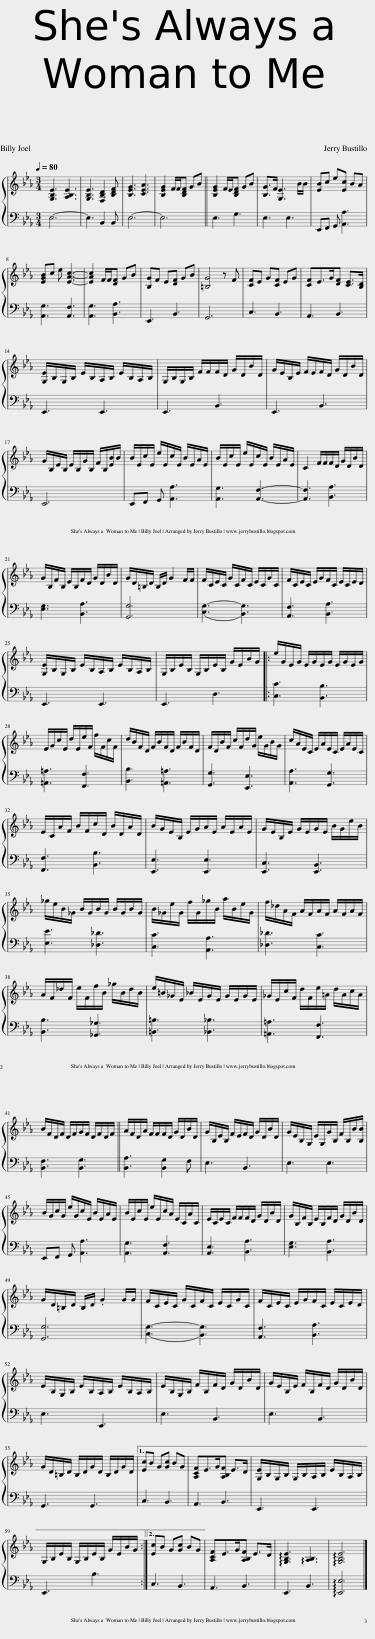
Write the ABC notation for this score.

X:1
%%score { 1 | 2 }
L:1/8
Q:1/4=80
M:3/4
I:linebreak $
K:Eb
V:1 treble
V:2 bass
V:1
 [G,B,E]3 [A,B,E]3 | [G,B,E]3 [F,B,D]2 [B,DF] | [B,EG]3 [CEA]3 | [B,EG]2 F/F/[B,DF] GB || [B,EG]2 F/E/[B,DF] GB | %5
 [B,G]>F [G,E]3 B/B/ | [EB]c e[Ec] BA |$ [EGB]c e [EAc]3- | [EAc]2 F/F/[DF] GB | [B,G]F E[DF] GB | %10
 [=B,G]4 z F | [CF]E G[CF] EG | [CF]E>G[DF] [CE]>[B,D] |$ [G,E]/B,/G,/B,/ E/B,/A,/B,/ E/B,/A,/B,/ | G,/B,/G,/B,/ F/F/F/D/ G/D/B/D/ | %15
 G/E/B,/E/ F/E/F/D/ G/D/B/D/ |$ G/B,/E/B,/ E/B,/G/B,/ F/B,/[EB]/B/ | B/E/c/E/ e/E/c/E/ B/E/A/E/ | B/E/c/E/ e/E/c/E/ B/E/A/E/ | C2 F/F/F/D/ G/D/B/D/ |$ %20
 G/B,/F/B,/ E/B,/F/D/ G/D/B/D/ | G/D/=B,/D/ B,/D/ G2 F/F/ | F/C/E/C/ G/C/F/C/ E/C/G/C/ | F/C/E/C/ E/G/F/C/ E/C/E/D/ |$ [G,E]/B,/G,/B,/ E/B,/A,/B,/ E/B,/A,/B,/ | %25
 G,/B,/E/B,/ G,/B,/E/B,/ G/E/B/G/ |: e/G/E/G/ E/G/E/G/ E/G/E/G/ |$ E/G/c/E/ d/E/e/F/ f/F/c/F/ | d/B/F/D/ F/B/F/D/ F/B/F/D/ | F/D/B/F/ c/F/d/G/ e/G/B/G/ | %30
 c/A/E/C/ E/A/E/C/ E/A/E/C/ |$ E/C/A/F/ B/F/c/D/ B/D/A/D/ | B/G/E/B,/ E/G/A/E/ A/E/A/E/ | G/E/B,/E/ G/E/G/E/ B/G/e/B/ |$ _g/e/B/_G/ B/G/B/G/ B/G/B/G/ | %35
 B/_G/e/G/ f/G/_g/B/ a/B/e/G/ | f/_d/A/F/ A/F/A/F/ A/F/A/F/ |$ A/F/_d/F/ e/F/f/B/ _g/B/d/B/ | e/=B/_G/E/ _B/E/G/E/ G/E/G/E/ | _G/E/c/F/ d/F/e/=A/ d/A/c/A/ |$ %40
 B/F/D/F/ D/F/G/F/ D/F/D/F/ || A/F/D/A/ F/F/F/D/ G/D/B/D/ | G/B,/E/B,/ F/E/F/D/ G/D/B/D/ | G/E/B,/G,/ E/G,/G/B,/ F/B,/B/[B,B]/ |$ B/G/c/G/ e/G/c/E/ B/E/A/E/ | %45
 B/E/c/E/ e/E/c/A/ E/C/A/C/ | E/C/E/C/ F/F/F/D/ G/D/B/D/ | G/B,/F/B,/ E/B,/F/D/ G/D/B/D/ |$ G/D/=B,/D/ B,/D/ .G2 G/G/ | F/C/E/C/ G/C/F/C/ E/C/G/C/ | %50
 F/C/E/C/ E/G/F/C/ E/C/E/D/ |$ E/B,/G,/B,/ E/B,/A,/B,/ E/B,/A,/B,/ | E/B,/G,/B,/ F/B,/F/D/ G/D/B/D/ | G/E/B,/E/ F/B,/F/D/ G/D/B/D/ |$ G/D/=B,/D/ B,/D/G/D/ B,/D/G/D/ |1 %55
 [Ec]B G[Gc] BG | [A,CF]E>G[A,B,F] E>D | [G,E]/B,/G,/B,/ G,/B,/A,/B,/ E/B,/A,/B,/ |$ G,/B,/E/B,/ G,/B,/E/B,/ G/E/B/G/ :|2 [Ec]B G[Gc] BG || %60
 [A,CF]E>G[A,B,F] E>D | !arpeggio![G,B,E]3 !arpeggio![A,B,]3 | !arpeggio![G,B,E]6 |] %63
V:2
 E,6- | E,3 B,,2 B,, | E,6- | E,6 || E,3 G,3 | %5
 E,3 E,3 | E,,F,, G,, [A,,A,]3 |$ [A,,G,]3 [A,,F,]3 | [A,,G,]3 [B,,A,]3 | E,,3 B,,3 | %10
 G,,6 | C,3 B,,3 | A,,3 B,,3 |$ E,,3 E,,3 | E,,3 B,,3 | %15
 E,,3 B,,3 |$ E,,6 | E,,F,, G,, [A,,A,]3 | [A,,G,]3 [A,,F,]3- | [A,,F,]3 [B,,A,]3 |$ %20
 [E,G,]3 [B,,A,]3 | [G,,G,]6 | ([C,G,-]3 [B,,G,]3) | [A,,F,]3 [B,,A,]3 |$ E,,3 E,,3 | %25
 E,,3 D,3 |: [C,C]3 [B,,B,]3 |$ [=A,,=A,]3 [F,,F,]3 | [B,,B,]3 [=A,,=A,]3 | [G,,G,]3 [E,,E,]3 | %30
 [A,,A,]3 [G,,G,]3 |$ [F,,F,]3 [B,,B,]3 | [E,,E,]3 [E,,E,]3 | [E,,C,]3 [E,,B,,]3 |$ [E,E]3 [_D,_D]3 | %35
 [C,C]3 [A,,A,]3 | [_D,_D]3 [C,C]3 |$ [B,,B,]3 [_G,,_G,]3 | [=B,,=B,]3 [_B,,_B,]3 | [=A,,=A,]3 [F,,F,]3 |$ %40
 [B,,F,]3 [B,,G,]3 || [B,,A,]3 [B,,G,]2 F, | E,3 B,,3 | E,3 E,3 |$ E,,F,, G,, [A,,A,]3 | %45
 [A,,G,]3 [A,,F,]3 | [A,,E,]3 [B,,A,]3 | [E,G,]3 [B,,A,]3 |$ [G,,G,]6 | ([C,G,-]3 [B,,G,]3) | %50
 [A,,F,]3 [B,,A,]3 |$ E,3 E,,3 | E,3 B,,3 | E,3 B,,3 |$ G,,3 G,,3 |1 %55
 C,3 B,,3 | A,,3 B,,3 | E,,3 E,,3 |$ E,,3 B,3 :|2 C,3 B,,3 || %60
 A,,3 B,,3 | E,,3 B,,3 | !arpeggio![E,,E,]6 |] %63
